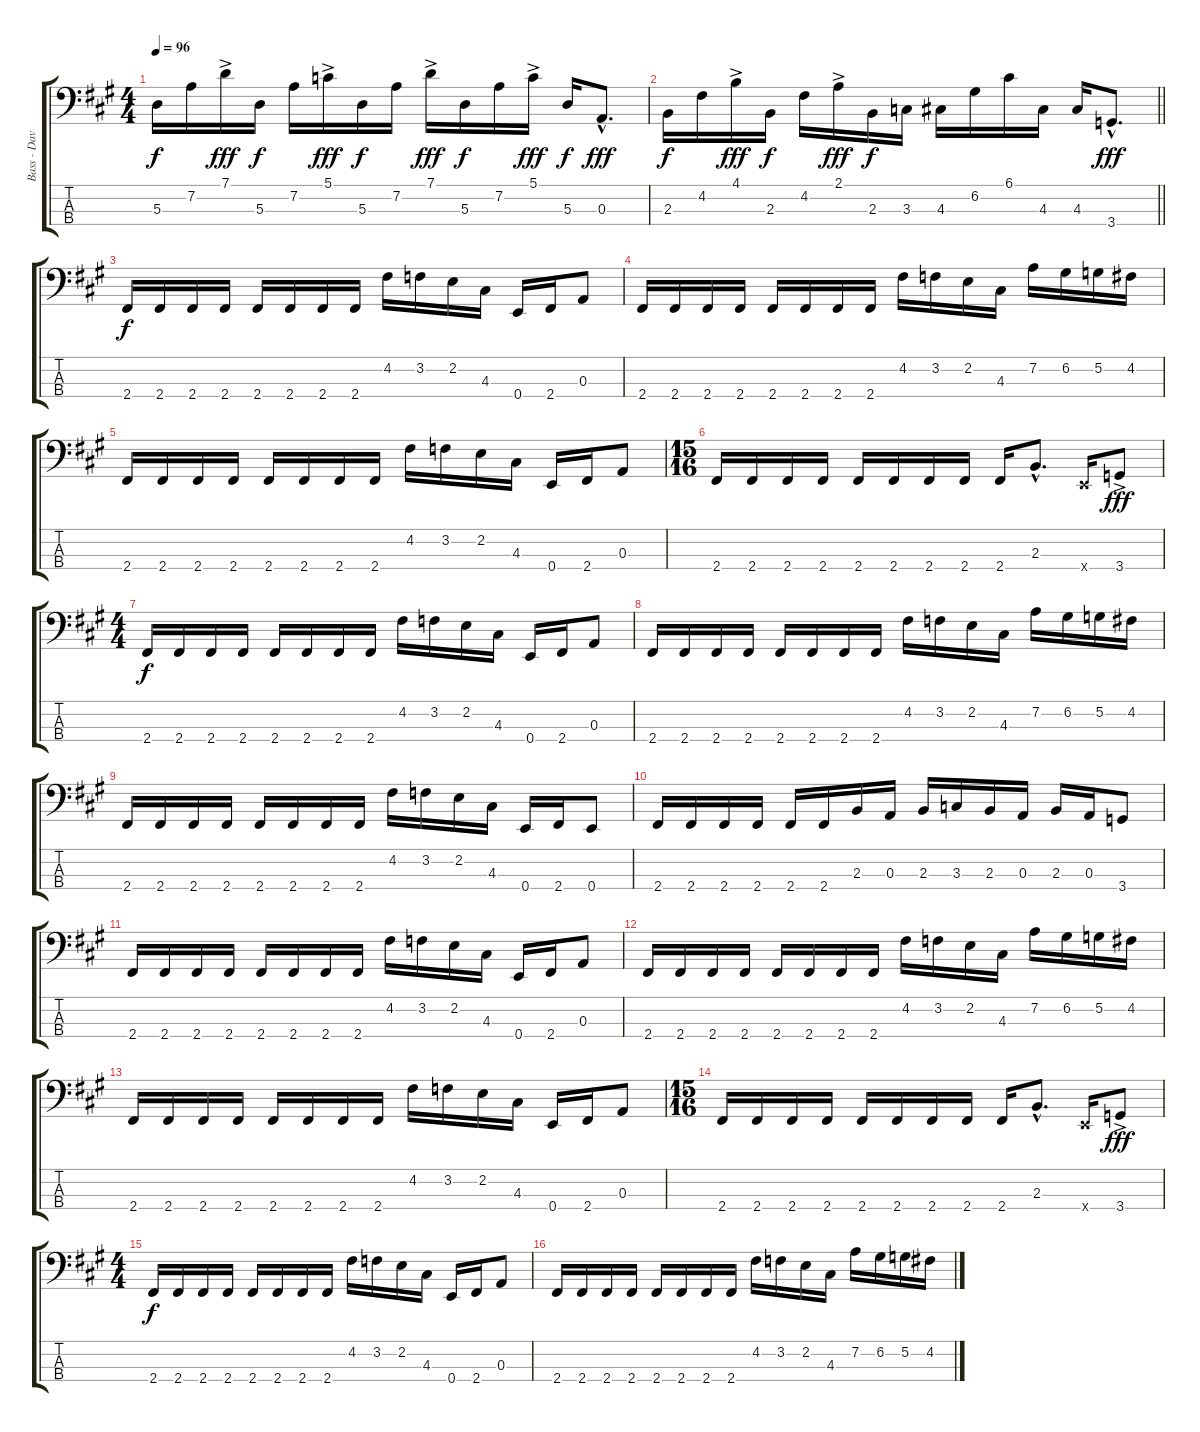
\track ("Bass - David Eleffson" "Bass - Dav") {instrument electricbasspick}
\staff {score tabs}
\tuning (G2 D2 A1 E1) {hide}
\ts (4 4)
\tempo 96
\clef f4
\ks f#minor
5.3.16{dy f} 7.2.16 7.1{ac}.16{dy fff} 5.3.16{dy f} 7.2.16 5.1{ac}.16{dy fff} 5.3.16{dy f} 7.2.16 7.1{ac}.16{dy fff} 5.3.16{dy f} 7.2.16 5.1{ac}.16{dy fff} 5.3.16{dy f} 0.3{hac}.8{d dy fff} |
\barLineRight lightlight
2.3.16{dy f} 4.2.16 4.1{ac}.16{dy fff} 2.3.16{dy f} 4.2.16 2.1{ac}.16{dy fff} 2.3.16{dy f} 3.3.16 4.3.16 6.2.16 6.1.16 4.3.16 4.3.16 3.4{hac}.8{d dy fff} |
2.4.16{dy f} 2.4.16 2.4.16 2.4.16 2.4.16 2.4.16 2.4.16 2.4.16 4.2.16 3.2.16 2.2.16 4.3.16 0.4.16 2.4.16 0.3.8 |
2.4.16 2.4.16 2.4.16 2.4.16 2.4.16 2.4.16 2.4.16 2.4.16 4.2.16 3.2.16 2.2.16 4.3.16 7.2.16 6.2.16 5.2.16 4.2.16 |
2.4.16 2.4.16 2.4.16 2.4.16 2.4.16 2.4.16 2.4.16 2.4.16 4.2.16 3.2.16 2.2.16 4.3.16 0.4.16 2.4.16 0.3.8 |
\ts (15 16)
2.4.16 2.4.16 2.4.16 2.4.16 2.4.16 2.4.16 2.4.16 2.4.16 2.4.16 2.3{hac}.8{d} 0.4{x}.16 3.4{ac}.8{dy fff} |
\ts (4 4)
2.4.16{dy f} 2.4.16 2.4.16 2.4.16 2.4.16 2.4.16 2.4.16 2.4.16 4.2.16 3.2.16 2.2.16 4.3.16 0.4.16 2.4.16 0.3.8 |
2.4.16 2.4.16 2.4.16 2.4.16 2.4.16 2.4.16 2.4.16 2.4.16 4.2.16 3.2.16 2.2.16 4.3.16 7.2.16 6.2.16 5.2.16 4.2.16 |
2.4.16 2.4.16 2.4.16 2.4.16 2.4.16 2.4.16 2.4.16 2.4.16 4.2.16 3.2.16 2.2.16 4.3.16 0.4.16 2.4.16 0.4.8 |
2.4.16 2.4.16 2.4.16 2.4.16 2.4.16 2.4.16 2.3.16 0.3.16 2.3.16 3.3.16 2.3.16 0.3.16 2.3.16 0.3.16 3.4.8 |
2.4.16 2.4.16 2.4.16 2.4.16 2.4.16 2.4.16 2.4.16 2.4.16 4.2.16 3.2.16 2.2.16 4.3.16 0.4.16 2.4.16 0.3.8 |
2.4.16 2.4.16 2.4.16 2.4.16 2.4.16 2.4.16 2.4.16 2.4.16 4.2.16 3.2.16 2.2.16 4.3.16 7.2.16 6.2.16 5.2.16 4.2.16 |
2.4.16 2.4.16 2.4.16 2.4.16 2.4.16 2.4.16 2.4.16 2.4.16 4.2.16 3.2.16 2.2.16 4.3.16 0.4.16 2.4.16 0.3.8 |
\ts (15 16)
2.4.16 2.4.16 2.4.16 2.4.16 2.4.16 2.4.16 2.4.16 2.4.16 2.4.16 2.3{hac}.8{d} 0.4{x}.16 3.4{ac}.8{dy fff} |
\ts (4 4)
2.4.16{dy f} 2.4.16 2.4.16 2.4.16 2.4.16 2.4.16 2.4.16 2.4.16 4.2.16 3.2.16 2.2.16 4.3.16 0.4.16 2.4.16 0.3.8 |
2.4.16 2.4.16 2.4.16 2.4.16 2.4.16 2.4.16 2.4.16 2.4.16 4.2.16 3.2.16 2.2.16 4.3.16 7.2.16 6.2.16 5.2.16 4.2.16
